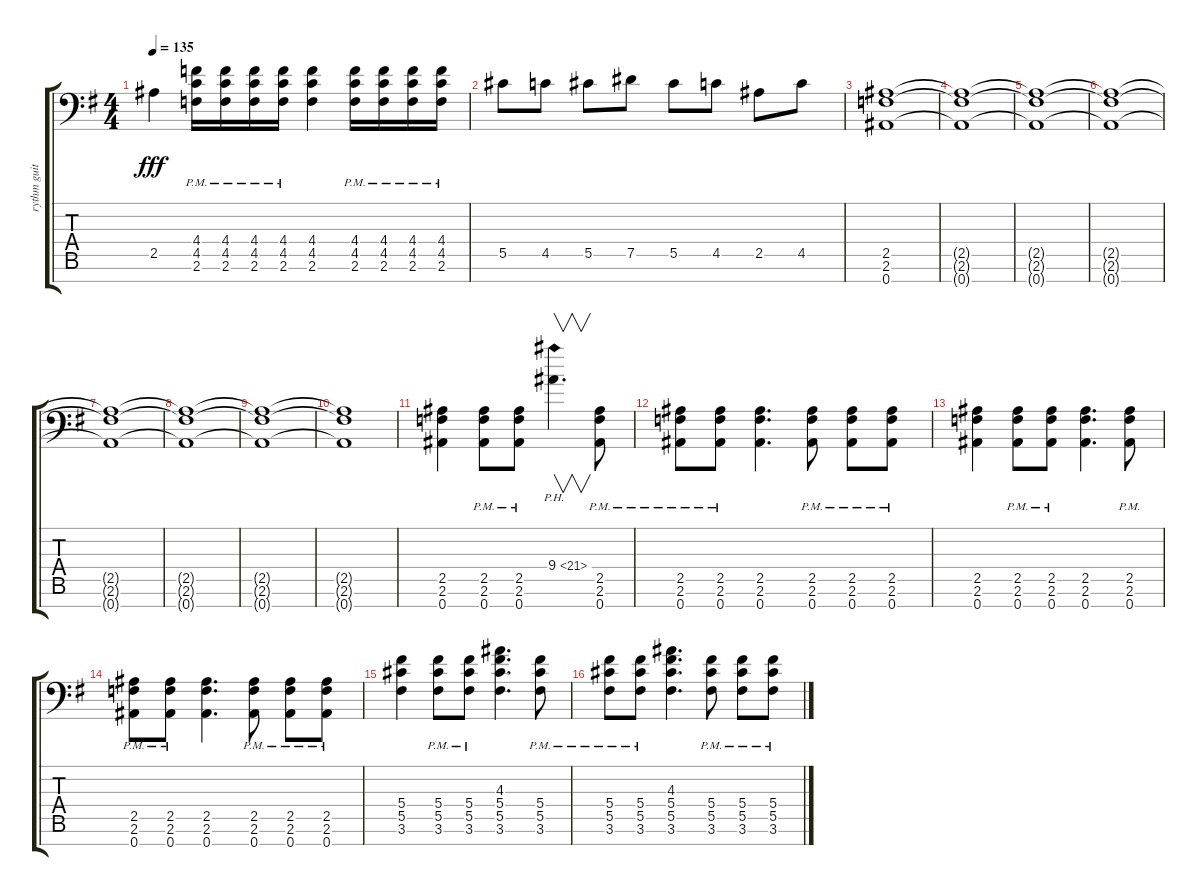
\track ("rythm guitar" "rythm guit") {instrument distortionguitar}
\staff {score tabs}
\tuning (Eb4 Bb3 Gb3 Db3 Ab2 Eb2 Bb1) {hide}
\ts (4 4)
\tempo 135
\clef f4
\ks eminor
2.5.4{dy fff} (4.4{pm} 4.5{pm} 2.6{pm}).16 (4.4{pm} 4.5{pm} 2.6{pm}).16 (4.4{pm} 4.5{pm} 2.6{pm}).16 (4.4{pm} 4.5{pm} 2.6{pm}).16 (4.4 4.5 2.6).4 (4.4{pm} 4.5{pm} 2.6{pm}).16 (4.4{pm} 4.5{pm} 2.6{pm}).16 (4.4{pm} 4.5{pm} 2.6{pm}).16 (4.4{pm} 4.5{pm} 2.6{pm}).16 |
5.5.8 4.5.8 5.5.8 7.5.8 5.5.8 4.5.8 2.5.8 4.5.8 |
(2.5 2.6 0.7).1 |
(2.5{t} 2.6{t} 0.7{t}).1 |
(2.5{t} 2.6{t} 0.7{t}).1 |
(2.5{t} 2.6{t} 0.7{t}).1 |
(2.5{t} 2.6{t} 0.7{t}).1 |
(2.5{t} 2.6{t} 0.7{t}).1 |
(2.5{t} 2.6{t} 0.7{t}).1 |
(2.5{t} 2.6{t} 0.7{t}).1 |
(2.5 2.6 0.7).4 (2.5{pm} 2.6{pm} 0.7{pm}).8 (2.5{pm} 2.6{pm} 0.7{pm}).8 9.4{ph 12}.4{v d} (2.5{pm} 2.6{pm} 0.7{pm}).8 |
(2.5{pm} 2.6{pm} 0.7{pm}).8 (2.5{pm} 2.6{pm} 0.7{pm}).8 (2.5 2.6 0.7).4{d} (2.5{pm} 2.6{pm} 0.7{pm}).8 (2.5{pm} 2.6{pm} 0.7{pm}).8 (2.5{pm} 2.6{pm} 0.7{pm}).8 |
(2.5 2.6 0.7).4 (2.5{pm} 2.6{pm} 0.7{pm}).8 (2.5{pm} 2.6{pm} 0.7{pm}).8 (2.5 2.6 0.7).4{d} (2.5{pm} 2.6{pm} 0.7{pm}).8 |
(2.5{pm} 2.6{pm} 0.7{pm}).8 (2.5{pm} 2.6{pm} 0.7{pm}).8 (2.5 2.6 0.7).4{d} (2.5{pm} 2.6{pm} 0.7{pm}).8 (2.5{pm} 2.6{pm} 0.7{pm}).8 (2.5{pm} 2.6{pm} 0.7{pm}).8 |
(5.4 5.5 3.6).4 (5.4{pm} 5.5{pm} 3.6{pm}).8 (5.4{pm} 5.5{pm} 3.6{pm}).8 (4.3 5.4 5.5 3.6).4{d} (5.4{pm} 5.5{pm} 3.6{pm}).8 |
(5.4{pm} 5.5{pm} 3.6{pm}).8 (5.4{pm} 5.5{pm} 3.6{pm}).8 (4.3 5.4 5.5 3.6).4{d} (5.4{pm} 5.5{pm} 3.6{pm}).8 (5.4{pm} 5.5{pm} 3.6{pm}).8 (5.4{pm} 5.5{pm} 3.6{pm}).8
